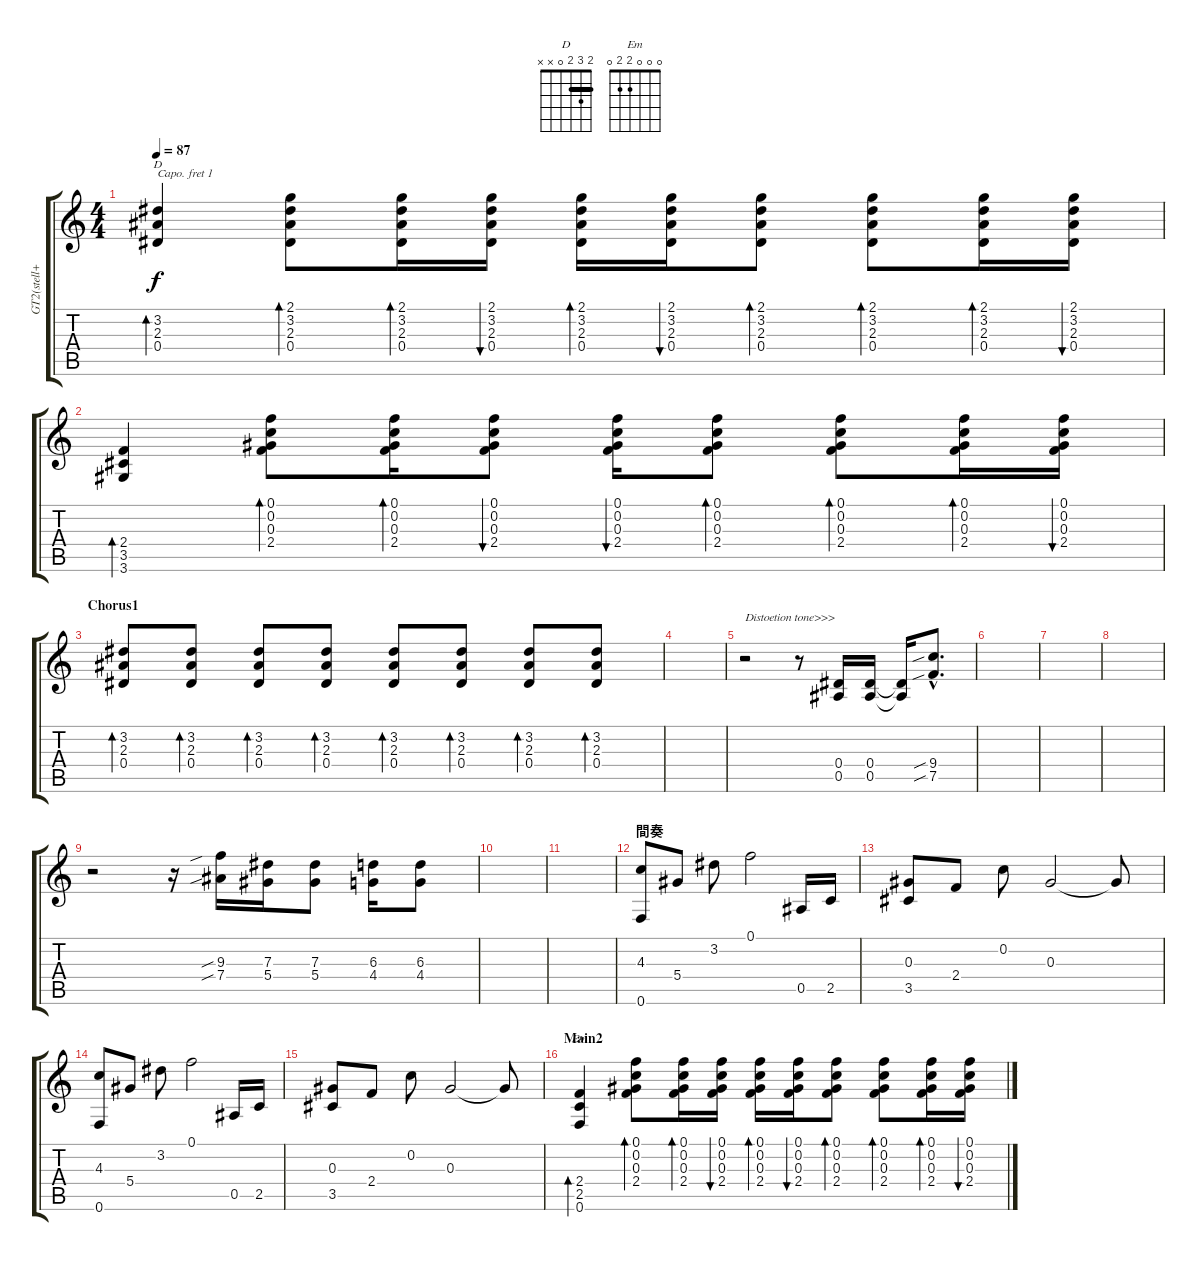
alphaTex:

\track ("GT2(stell+distortion)" "GT2(stell+") {instrument acousticguitarsteel}
\staff {score tabs}
\capo 1
\tuning (E4 B3 G3 D3 A2 E2) {hide}
\chord ("D" 2 3 2 0 x x) {barre 2}
\chord ("Em" 0 0 0 2 2 0)
\ts (4 4)
\tempo 87
\clef g2
\ks c
(3.2 2.3 0.4).4{bd 60 ch "D" dy f} (2.1 3.2 2.3 0.4).8{bd 120} (2.1 3.2 2.3 0.4).16{bd 60} (2.1 3.2 2.3 0.4).16{bu 60} (2.1 3.2 2.3 0.4).16{bd 60} (2.1 3.2 2.3 0.4).16{bu 60} (2.1 3.2 2.3 0.4).8{bd 60} (2.1 3.2 2.3 0.4).8{bd 60} (2.1 3.2 2.3 0.4).16{bd 60} (2.1 3.2 2.3 0.4).16{bu 60} |
(2.4 3.5 3.6).4{bd 60} (0.1 0.2 0.3 2.4).8{bd 120} (0.1 0.2 0.3 2.4).16{bd 60} (0.1 0.2 0.3 2.4).8{bu 60} (0.1 0.2 0.3 2.4).16{bu 60} (0.1 0.2 0.3 2.4).8{bd 60} (0.1 0.2 0.3 2.4).8{bd 60} (0.1 0.2 0.3 2.4).16{bd 60} (0.1 0.2 0.3 2.4).16{bu 60} |
\section ("" "Chorus1")
(3.2 2.3 0.4).8{bd 60} (3.2 2.3 0.4).8{bd 60} (3.2 2.3 0.4).8{bd 60} (3.2 2.3 0.4).8{bd 60} (3.2 2.3 0.4).8{bd 60} (3.2 2.3 0.4).8{bd 60} (3.2 2.3 0.4).8{bd 60} (3.2 2.3 0.4).8{bd 60} |
|
r.2{txt "Distoetion tone>>>"} r.8 (0.4 0.5).16 (0.4 0.5).16 (0.4{t} 0.5{t}).16 (9.4{sib hac} 7.5{sib hac}).8{d} |
|
|
|
r.2 r.16 (9.3{sib} 7.4{sib}).16 (7.3 5.4).16 (7.3 5.4).8 (6.3 4.4).16 (6.3 4.4).8 |
|
|
\section ("" "間奏")
(4.3 0.6).8{instrument acousticguitarsteel} 5.4.8 3.2.8 0.1.2 0.5.16 2.5.16 |
(0.3 3.5).8 2.4.8 0.2.8 0.3.2 0.3{t}.8 |
(4.3 0.6).8 5.4.8 3.2.8 0.1.2 0.5.16 2.5.16 |
(0.3 3.5).8 2.4.8 0.2.8 0.3.2 0.3{t}.8 |
\section ("" "Main2")
(2.4 2.5 0.6).4{bd 60 ch "Em"} (0.1 0.2 0.3 2.4).8{bd 120} (0.1 0.2 0.3 2.4).16{bd 60} (0.1 0.2 0.3 2.4).16{bu 60} (0.1 0.2 0.3 2.4).16{bd 60} (0.1 0.2 0.3 2.4).16{bu 60} (0.1 0.2 0.3 2.4).8{bd 60} (0.1 0.2 0.3 2.4).8{bd 60} (0.1 0.2 0.3 2.4).16{bd 60} (0.1 0.2 0.3 2.4).16{bu 60}
